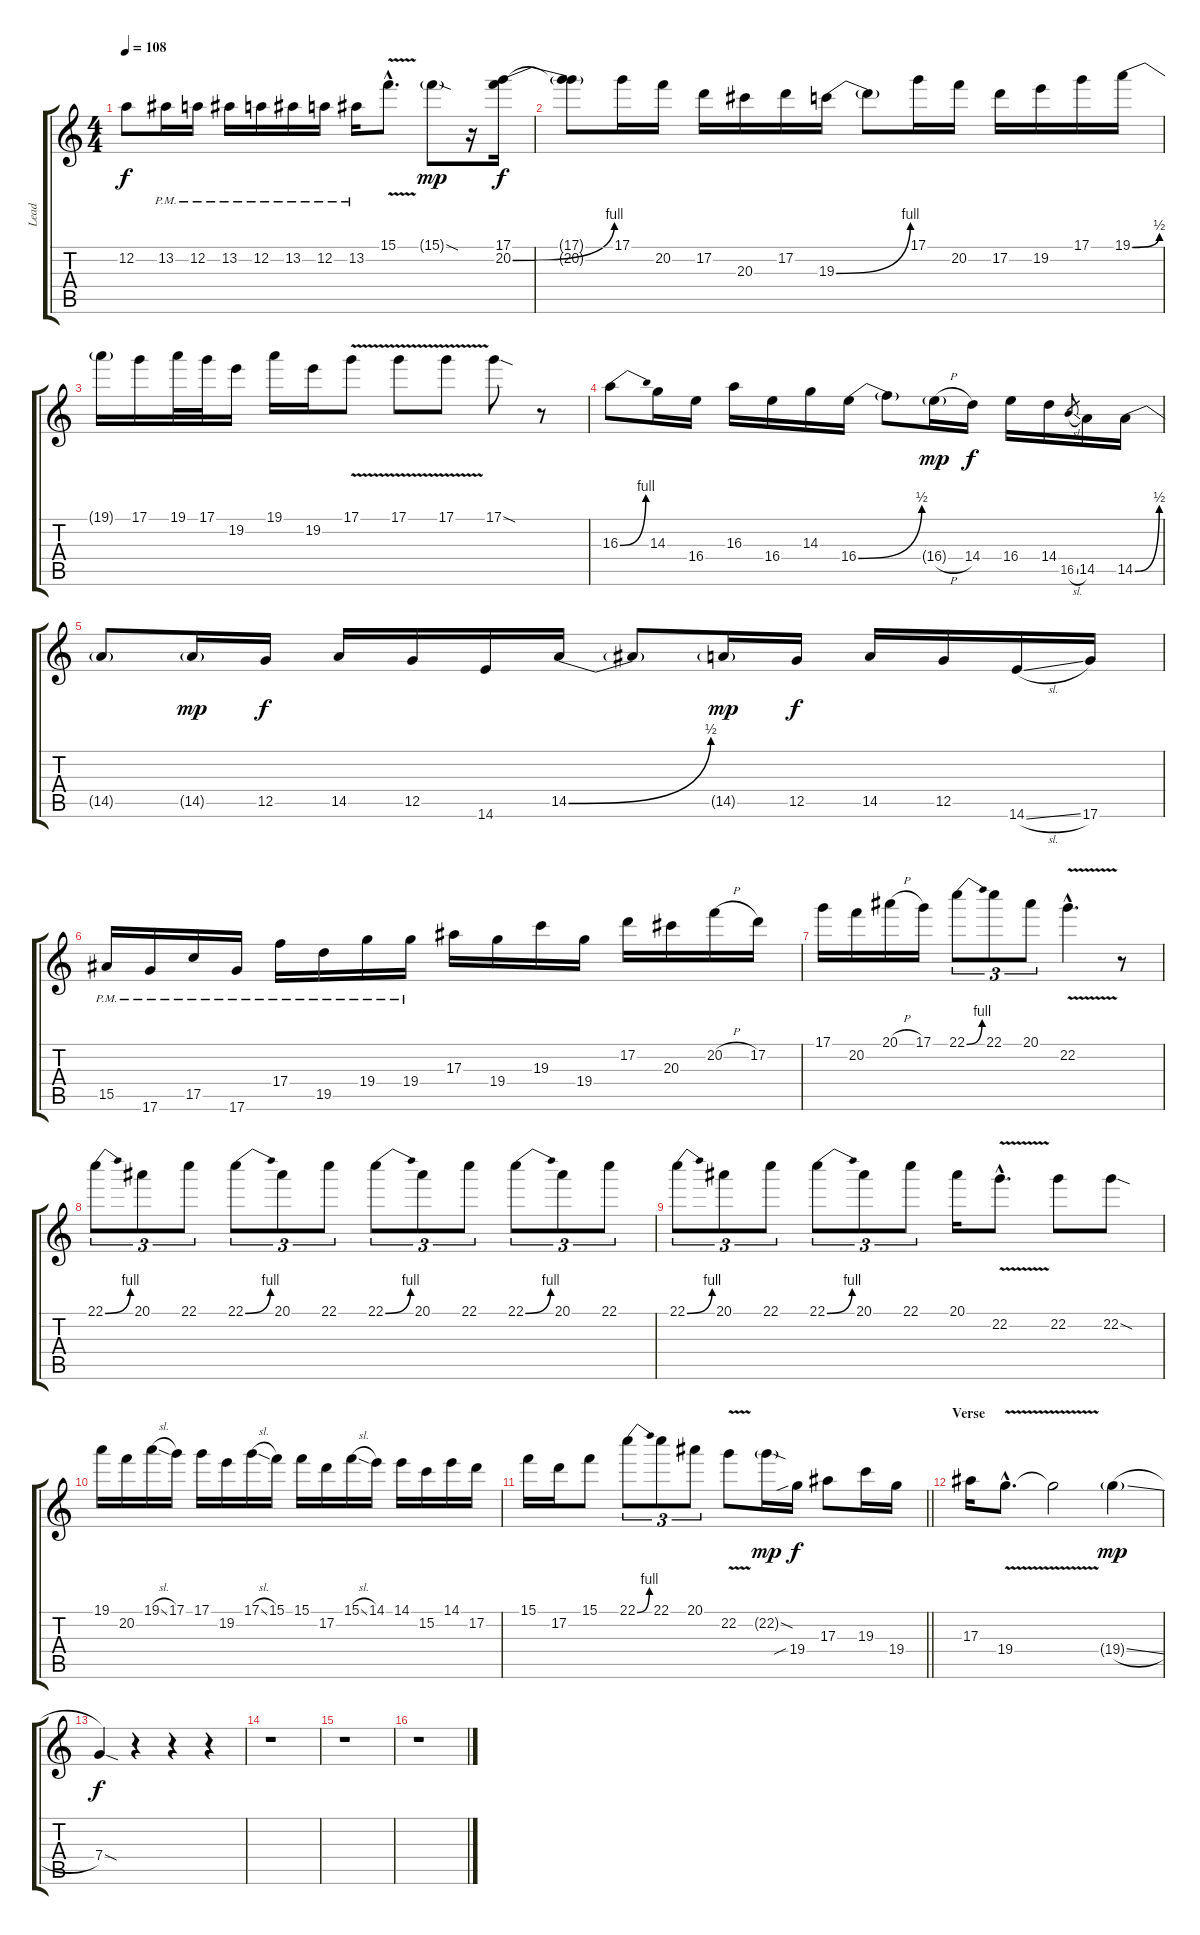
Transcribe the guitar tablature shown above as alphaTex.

\track ("Lead" "Lead") {instrument overdrivenguitar}
\staff {score tabs}
\tuning (D4 A3 F3 C3 G2 D2) {hide}
\ts (4 4)
\tempo 108
\clef g2
\ks c
12.2.8{dy f} 13.2{pm}.16 12.2{pm}.16 13.2{pm}.16 12.2{pm}.16 13.2{pm}.16 12.2{pm}.16 13.2{pm}.16 15.1{v hac}.8{d} 15.1{sod g}.8{dy mp} r.16 (17.1 20.2{be (bend 0 0 60 4)}).16{dy f} |
(17.1{t} 20.2{t}).8 17.1.16 20.2.16 17.2.16 20.3.16 17.2.16 19.3{be (bend 0 0 60 4)}.16 19.3{t}.8 17.1.16 20.2.16 17.2.16 19.2.16 17.1.16 19.1{be (bend 0 0 60 2)}.16 |
19.1{t}.16 17.1.16 19.1.32 17.1.32 19.2.16 19.1.16 19.2.16 17.1{v}.8 17.1{v}.8 17.1{v}.8 17.1{sod}.8 r.8 |
16.3{be (bend 0 0 60 4)}.8 14.3.16 16.4.16 16.3.16 16.4.16 14.3.16 16.4{be (bend 0 0 60 2)}.16 16.4{t}.8 16.4{h g}.16{dy mp} 14.4.16{dy f} 16.4.16 14.4.16 16.5{sl}.8{gr} 14.5.16 14.5{be (bend 0 0 60 2)}.16 |
14.5{t}.8 14.5{g}.16{dy mp} 12.5.16{dy f} 14.5.16 12.5.16 14.6.16 14.5{be (bend 0 0 60 2)}.16 14.5{t}.8 14.5{g}.16{dy mp} 12.5.16{dy f} 14.5.16 12.5.16 14.6{sl}.16 17.6.16 |
15.5{pm}.16 17.6{pm}.16 17.5{pm}.16 17.6{pm}.16 17.4{pm}.16 19.5{pm}.16 19.4{pm}.16 19.4{pm}.16 17.3.16 19.4.16 19.3.16 19.4.16 17.2.16 20.3.16 20.2{h}.16 17.2.16 |
17.1.16 20.2.16 20.1{h}.16 17.1.16 22.1{be (bend 0 0 60 4)}.8{tu (3 2)} 22.1.8{tu (3 2)} 20.1.8{tu (3 2)} 22.2{v hac}.4{d} r.8 |
22.1{be (bend 0 0 60 4)}.8{tu (3 2)} 20.1.8{tu (3 2)} 22.1.8{tu (3 2)} 22.1{be (bend 0 0 60 4)}.8{tu (3 2)} 20.1.8{tu (3 2)} 22.1.8{tu (3 2)} 22.1{be (bend 0 0 60 4)}.8{tu (3 2)} 20.1.8{tu (3 2)} 22.1.8{tu (3 2)} 22.1{be (bend 0 0 60 4)}.8{tu (3 2)} 20.1.8{tu (3 2)} 22.1.8{tu (3 2)} |
22.1{be (bend 0 0 60 4)}.8{tu (3 2)} 20.1.8{tu (3 2)} 22.1.8{tu (3 2)} 22.1{be (bend 0 0 60 4)}.8{tu (3 2)} 20.1.8{tu (3 2)} 22.1.8{tu (3 2)} 20.1.16 22.2{v hac}.8{d} 22.2.8 22.2{sod}.8 |
19.1.16 20.2.16 19.1{sl}.16 17.1.16 17.1.16 19.2.16 17.1{sl}.16 15.1.16 15.1.16 17.2.16 15.1{sl}.16 14.1.16 14.1.16 15.2.16 14.1.16 17.2.16 |
\barLineRight lightlight
15.1.16 17.2.16 15.1.8 22.1{be (bend 0 0 60 4)}.8{tu (3 2)} 22.1.8{tu (3 2)} 20.1.8{tu (3 2)} 22.2{v}.8 22.2{sod g}.16{dy mp} 19.4{sib}.16{dy f} 17.3.8 19.3.16 19.4.16 |
\section ("" "Verse")
17.3.16 19.4{v hac}.8{d} 19.4{t}.2 19.4{sl g}.4{dy mp} |
7.4{sod}.4{dy f} r.4 r.4 r.4 |
r.1 |
r.1 |
r.1
